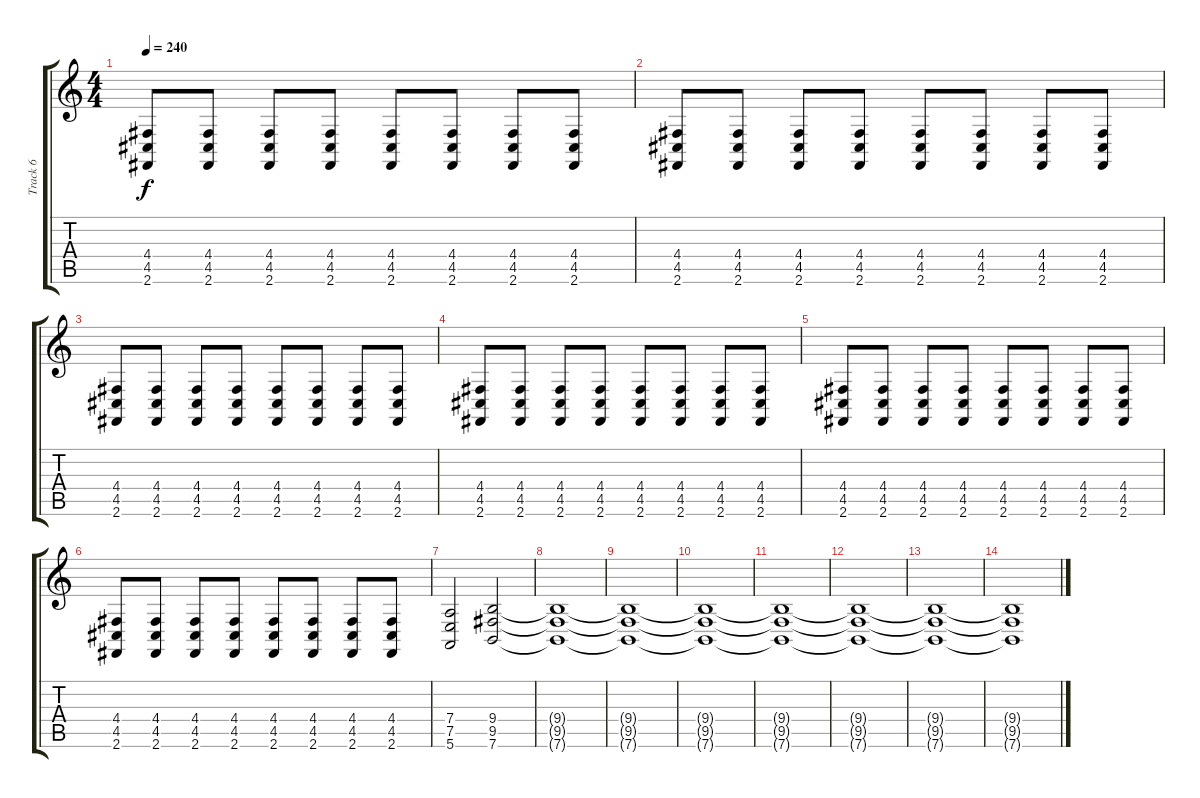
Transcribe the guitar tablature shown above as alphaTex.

\track ("Track 6" "Track 6") {instrument brasssection}
\staff {score tabs}
\tuning (E4 B3 G3 D3 A2 E2) {hide}
\ts (4 4)
\tempo 240
\clef g2
\ks c
(4.4 4.5 2.6).8{dy f volume 16} (4.4 4.5 2.6).8 (4.4 4.5 2.6).8 (4.4 4.5 2.6).8 (4.4 4.5 2.6).8 (4.4 4.5 2.6).8 (4.4 4.5 2.6).8 (4.4 4.5 2.6).8 |
(4.4 4.5 2.6).8 (4.4 4.5 2.6).8 (4.4 4.5 2.6).8 (4.4 4.5 2.6).8 (4.4 4.5 2.6).8 (4.4 4.5 2.6).8 (4.4 4.5 2.6).8 (4.4 4.5 2.6).8 |
(4.4 4.5 2.6).8 (4.4 4.5 2.6).8 (4.4 4.5 2.6).8 (4.4 4.5 2.6).8 (4.4 4.5 2.6).8 (4.4 4.5 2.6).8 (4.4 4.5 2.6).8 (4.4 4.5 2.6).8 |
(4.4 4.5 2.6).8 (4.4 4.5 2.6).8 (4.4 4.5 2.6).8 (4.4 4.5 2.6).8 (4.4 4.5 2.6).8 (4.4 4.5 2.6).8 (4.4 4.5 2.6).8 (4.4 4.5 2.6).8 |
(4.4 4.5 2.6).8 (4.4 4.5 2.6).8 (4.4 4.5 2.6).8 (4.4 4.5 2.6).8 (4.4 4.5 2.6).8 (4.4 4.5 2.6).8 (4.4 4.5 2.6).8 (4.4 4.5 2.6).8 |
(4.4 4.5 2.6).8 (4.4 4.5 2.6).8 (4.4 4.5 2.6).8 (4.4 4.5 2.6).8 (4.4 4.5 2.6).8 (4.4 4.5 2.6).8 (4.4 4.5 2.6).8 (4.4 4.5 2.6).8 |
(7.4 7.5 5.6).2 (9.4 9.5 7.6).2 |
(9.4{t} 9.5{t} 7.6{t}).1 |
(9.4{t} 9.5{t} 7.6{t}).1 |
(9.4{t} 9.5{t} 7.6{t}).1 |
(9.4{t} 9.5{t} 7.6{t}).1 |
(9.4{t} 9.5{t} 7.6{t}).1 |
(9.4{t} 9.5{t} 7.6{t}).1 |
(9.4{t} 9.5{t} 7.6{t}).1
